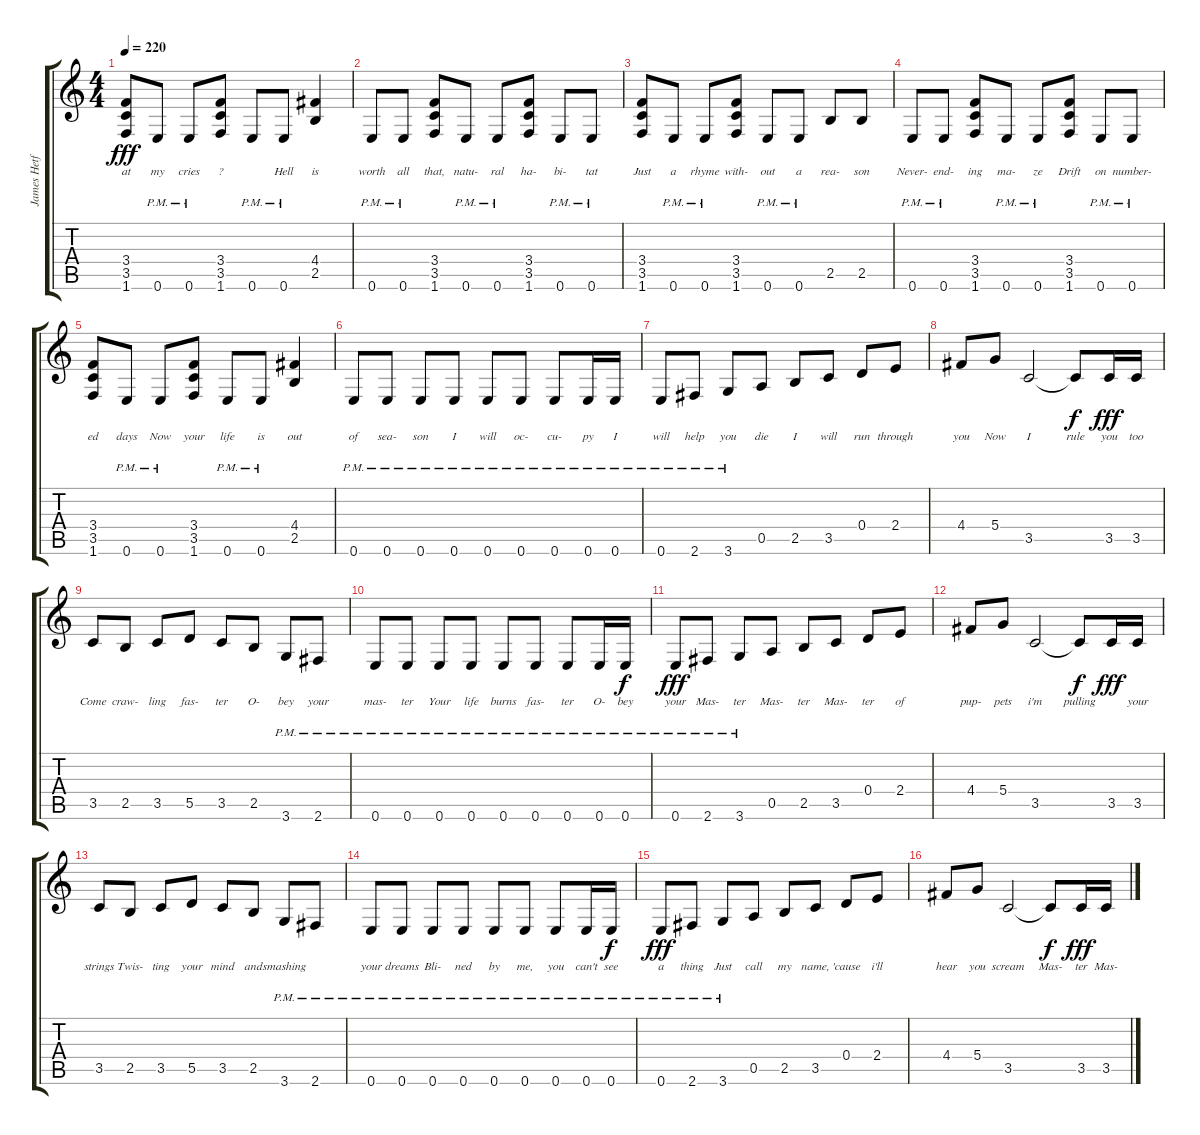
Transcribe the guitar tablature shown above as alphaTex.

\track ("James Hetfield" "James Hetf") {instrument distortionguitar}
\staff {score tabs}
\tuning (E4 B3 G3 D3 A2 E2) {hide}
\ts (4 4)
\tempo 220
\clef g2
\ks c
(3.4 3.5 1.6).8{lyrics (0 "at") lyrics (1 "") lyrics (2 "") lyrics (3 "") lyrics (4 "") dy fff} 0.6{pm}.8{lyrics (0 "my") lyrics (1 "") lyrics (2 "") lyrics (3 "") lyrics (4 "")} 0.6{pm}.8{lyrics (0 "cries") lyrics (1 "") lyrics (2 "") lyrics (3 "") lyrics (4 "")} (3.4 3.5 1.6).8{lyrics (0 "?") lyrics (1 "") lyrics (2 "") lyrics (3 "") lyrics (4 "")} 0.6{pm}.8{lyrics (0 "") lyrics (1 "") lyrics (2 "") lyrics (3 "") lyrics (4 "")} 0.6{pm}.8{lyrics (0 "Hell") lyrics (1 "") lyrics (2 "") lyrics (3 "") lyrics (4 "")} (4.4 2.5).4{lyrics (0 "is") lyrics (1 "") lyrics (2 "") lyrics (3 "") lyrics (4 "")} |
0.6{pm}.8{lyrics (0 "worth") lyrics (1 "") lyrics (2 "") lyrics (3 "") lyrics (4 "")} 0.6{pm}.8{lyrics (0 "all") lyrics (1 "") lyrics (2 "") lyrics (3 "") lyrics (4 "")} (3.4 3.5 1.6).8{lyrics (0 "that,") lyrics (1 "") lyrics (2 "") lyrics (3 "") lyrics (4 "")} 0.6{pm}.8{lyrics (0 "natu-") lyrics (1 "") lyrics (2 "") lyrics (3 "") lyrics (4 "")} 0.6{pm}.8{lyrics (0 "ral") lyrics (1 "") lyrics (2 "") lyrics (3 "") lyrics (4 "")} (3.4 3.5 1.6).8{lyrics (0 "ha-") lyrics (1 "") lyrics (2 "") lyrics (3 "") lyrics (4 "")} 0.6{pm}.8{lyrics (0 "bi-") lyrics (1 "") lyrics (2 "") lyrics (3 "") lyrics (4 "")} 0.6{pm}.8{lyrics (0 "tat") lyrics (1 "") lyrics (2 "") lyrics (3 "") lyrics (4 "")} |
(3.4 3.5 1.6).8{lyrics (0 "Just") lyrics (1 "") lyrics (2 "") lyrics (3 "") lyrics (4 "")} 0.6{pm}.8{lyrics (0 "a") lyrics (1 "") lyrics (2 "") lyrics (3 "") lyrics (4 "")} 0.6{pm}.8{lyrics (0 "rhyme") lyrics (1 "") lyrics (2 "") lyrics (3 "") lyrics (4 "")} (3.4 3.5 1.6).8{lyrics (0 "with-") lyrics (1 "") lyrics (2 "") lyrics (3 "") lyrics (4 "")} 0.6{pm}.8{lyrics (0 "out") lyrics (1 "") lyrics (2 "") lyrics (3 "") lyrics (4 "")} 0.6{pm}.8{lyrics (0 "a") lyrics (1 "") lyrics (2 "") lyrics (3 "") lyrics (4 "")} 2.5.8{lyrics (0 "rea-") lyrics (1 "") lyrics (2 "") lyrics (3 "") lyrics (4 "")} 2.5.8{lyrics (0 "son") lyrics (1 "") lyrics (2 "") lyrics (3 "") lyrics (4 "")} |
0.6{pm}.8{lyrics (0 "Never-") lyrics (1 "") lyrics (2 "") lyrics (3 "") lyrics (4 "")} 0.6{pm}.8{lyrics (0 "end-") lyrics (1 "") lyrics (2 "") lyrics (3 "") lyrics (4 "")} (3.4 3.5 1.6).8{lyrics (0 "ing") lyrics (1 "") lyrics (2 "") lyrics (3 "") lyrics (4 "")} 0.6{pm}.8{lyrics (0 "ma-") lyrics (1 "") lyrics (2 "") lyrics (3 "") lyrics (4 "")} 0.6{pm}.8{lyrics (0 "ze") lyrics (1 "") lyrics (2 "") lyrics (3 "") lyrics (4 "")} (3.4 3.5 1.6).8{lyrics (0 "Drift") lyrics (1 "") lyrics (2 "") lyrics (3 "") lyrics (4 "")} 0.6{pm}.8{lyrics (0 "on") lyrics (1 "") lyrics (2 "") lyrics (3 "") lyrics (4 "")} 0.6{pm}.8{lyrics (0 "number-") lyrics (1 "") lyrics (2 "") lyrics (3 "") lyrics (4 "")} |
(3.4 3.5 1.6).8{lyrics (0 "ed") lyrics (1 "") lyrics (2 "") lyrics (3 "") lyrics (4 "")} 0.6{pm}.8{lyrics (0 "days") lyrics (1 "") lyrics (2 "") lyrics (3 "") lyrics (4 "")} 0.6{pm}.8{lyrics (0 "Now") lyrics (1 "") lyrics (2 "") lyrics (3 "") lyrics (4 "")} (3.4 3.5 1.6).8{lyrics (0 "your") lyrics (1 "") lyrics (2 "") lyrics (3 "") lyrics (4 "")} 0.6{pm}.8{lyrics (0 "life") lyrics (1 "") lyrics (2 "") lyrics (3 "") lyrics (4 "")} 0.6{pm}.8{lyrics (0 "is") lyrics (1 "") lyrics (2 "") lyrics (3 "") lyrics (4 "")} (4.4 2.5).4{lyrics (0 "out") lyrics (1 "") lyrics (2 "") lyrics (3 "") lyrics (4 "")} |
0.6{pm}.8{lyrics (0 "of") lyrics (1 "") lyrics (2 "") lyrics (3 "") lyrics (4 "")} 0.6{pm}.8{lyrics (0 "sea-") lyrics (1 "") lyrics (2 "") lyrics (3 "") lyrics (4 "")} 0.6{pm}.8{lyrics (0 "son") lyrics (1 "") lyrics (2 "") lyrics (3 "") lyrics (4 "")} 0.6{pm}.8{lyrics (0 "I") lyrics (1 "") lyrics (2 "") lyrics (3 "") lyrics (4 "")} 0.6{pm}.8{lyrics (0 "will") lyrics (1 "") lyrics (2 "") lyrics (3 "") lyrics (4 "")} 0.6{pm}.8{lyrics (0 "oc-") lyrics (1 "") lyrics (2 "") lyrics (3 "") lyrics (4 "")} 0.6{pm}.8{lyrics (0 "cu-") lyrics (1 "") lyrics (2 "") lyrics (3 "") lyrics (4 "")} 0.6{pm}.16{lyrics (0 "py") lyrics (1 "") lyrics (2 "") lyrics (3 "") lyrics (4 "")} 0.6{pm}.16{lyrics (0 "I") lyrics (1 "") lyrics (2 "") lyrics (3 "") lyrics (4 "")} |
0.6{pm}.8{lyrics (0 "will") lyrics (1 "") lyrics (2 "") lyrics (3 "") lyrics (4 "")} 2.6{pm}.8{lyrics (0 "help") lyrics (1 "") lyrics (2 "") lyrics (3 "") lyrics (4 "")} 3.6{pm}.8{lyrics (0 "you") lyrics (1 "") lyrics (2 "") lyrics (3 "") lyrics (4 "")} 0.5.8{lyrics (0 "die") lyrics (1 "") lyrics (2 "") lyrics (3 "") lyrics (4 "")} 2.5.8{lyrics (0 "I") lyrics (1 "") lyrics (2 "") lyrics (3 "") lyrics (4 "")} 3.5.8{lyrics (0 "will") lyrics (1 "") lyrics (2 "") lyrics (3 "") lyrics (4 "")} 0.4.8{lyrics (0 "run") lyrics (1 "") lyrics (2 "") lyrics (3 "") lyrics (4 "")} 2.4.8{lyrics (0 "through") lyrics (1 "") lyrics (2 "") lyrics (3 "") lyrics (4 "")} |
4.4.8{lyrics (0 "you") lyrics (1 "") lyrics (2 "") lyrics (3 "") lyrics (4 "")} 5.4.8{lyrics (0 "Now") lyrics (1 "") lyrics (2 "") lyrics (3 "") lyrics (4 "")} 3.5.2{lyrics (0 "I") lyrics (1 "") lyrics (2 "") lyrics (3 "") lyrics (4 "")} 3.5{t}.8{lyrics (0 "rule") lyrics (1 "") lyrics (2 "") lyrics (3 "") lyrics (4 "") dy f} 3.5.16{lyrics (0 "you") lyrics (1 "") lyrics (2 "") lyrics (3 "") lyrics (4 "") dy fff} 3.5.16{lyrics (0 "too") lyrics (1 "") lyrics (2 "") lyrics (3 "") lyrics (4 "")} |
3.5.8{lyrics (0 "Come") lyrics (1 "") lyrics (2 "") lyrics (3 "") lyrics (4 "")} 2.5.8{lyrics (0 "craw-") lyrics (1 "") lyrics (2 "") lyrics (3 "") lyrics (4 "")} 3.5.8{lyrics (0 "ling") lyrics (1 "") lyrics (2 "") lyrics (3 "") lyrics (4 "")} 5.5.8{lyrics (0 "fas-") lyrics (1 "") lyrics (2 "") lyrics (3 "") lyrics (4 "")} 3.5.8{lyrics (0 "ter") lyrics (1 "") lyrics (2 "") lyrics (3 "") lyrics (4 "")} 2.5.8{lyrics (0 "O-") lyrics (1 "") lyrics (2 "") lyrics (3 "") lyrics (4 "")} 3.6{pm}.8{lyrics (0 "bey") lyrics (1 "") lyrics (2 "") lyrics (3 "") lyrics (4 "")} 2.6{pm}.8{lyrics (0 "your") lyrics (1 "") lyrics (2 "") lyrics (3 "") lyrics (4 "")} |
0.6{pm}.8{lyrics (0 "mas-") lyrics (1 "") lyrics (2 "") lyrics (3 "") lyrics (4 "")} 0.6{pm}.8{lyrics (0 "ter") lyrics (1 "") lyrics (2 "") lyrics (3 "") lyrics (4 "")} 0.6{pm}.8{lyrics (0 "Your") lyrics (1 "") lyrics (2 "") lyrics (3 "") lyrics (4 "")} 0.6{pm}.8{lyrics (0 "life") lyrics (1 "") lyrics (2 "") lyrics (3 "") lyrics (4 "")} 0.6{pm}.8{lyrics (0 "burns") lyrics (1 "") lyrics (2 "") lyrics (3 "") lyrics (4 "")} 0.6{pm}.8{lyrics (0 "fas-") lyrics (1 "") lyrics (2 "") lyrics (3 "") lyrics (4 "")} 0.6{pm}.8{lyrics (0 "ter") lyrics (1 "") lyrics (2 "") lyrics (3 "") lyrics (4 "")} 0.6{pm}.16{lyrics (0 "O-") lyrics (1 "") lyrics (2 "") lyrics (3 "") lyrics (4 "")} 0.6{pm}.16{lyrics (0 "bey") lyrics (1 "") lyrics (2 "") lyrics (3 "") lyrics (4 "") dy f} |
0.6{pm}.8{lyrics (0 "your") lyrics (1 "") lyrics (2 "") lyrics (3 "") lyrics (4 "") dy fff} 2.6{pm}.8{lyrics (0 "Mas-") lyrics (1 "") lyrics (2 "") lyrics (3 "") lyrics (4 "")} 3.6{pm}.8{lyrics (0 "ter") lyrics (1 "") lyrics (2 "") lyrics (3 "") lyrics (4 "")} 0.5.8{lyrics (0 "Mas-") lyrics (1 "") lyrics (2 "") lyrics (3 "") lyrics (4 "")} 2.5.8{lyrics (0 "ter") lyrics (1 "") lyrics (2 "") lyrics (3 "") lyrics (4 "")} 3.5.8{lyrics (0 "Mas-") lyrics (1 "") lyrics (2 "") lyrics (3 "") lyrics (4 "")} 0.4.8{lyrics (0 "ter") lyrics (1 "") lyrics (2 "") lyrics (3 "") lyrics (4 "")} 2.4.8{lyrics (0 "of") lyrics (1 "") lyrics (2 "") lyrics (3 "") lyrics (4 "")} |
4.4.8{lyrics (0 "pup-") lyrics (1 "") lyrics (2 "") lyrics (3 "") lyrics (4 "")} 5.4.8{lyrics (0 "pets") lyrics (1 "") lyrics (2 "") lyrics (3 "") lyrics (4 "")} 3.5.2{lyrics (0 "i'm") lyrics (1 "") lyrics (2 "") lyrics (3 "") lyrics (4 "")} 3.5{t}.8{lyrics (0 "pulling") lyrics (1 "") lyrics (2 "") lyrics (3 "") lyrics (4 "") dy f} 3.5.16{lyrics (0 "") lyrics (1 "") lyrics (2 "") lyrics (3 "") lyrics (4 "") dy fff} 3.5.16{lyrics (0 "your") lyrics (1 "") lyrics (2 "") lyrics (3 "") lyrics (4 "")} |
3.5.8{lyrics (0 "strings") lyrics (1 "") lyrics (2 "") lyrics (3 "") lyrics (4 "")} 2.5.8{lyrics (0 "Twis-") lyrics (1 "") lyrics (2 "") lyrics (3 "") lyrics (4 "")} 3.5.8{lyrics (0 "ting") lyrics (1 "") lyrics (2 "") lyrics (3 "") lyrics (4 "")} 5.5.8{lyrics (0 "your") lyrics (1 "") lyrics (2 "") lyrics (3 "") lyrics (4 "")} 3.5.8{lyrics (0 "mind") lyrics (1 "") lyrics (2 "") lyrics (3 "") lyrics (4 "")} 2.5.8{lyrics (0 "and") lyrics (1 "") lyrics (2 "") lyrics (3 "") lyrics (4 "")} 3.6{pm}.8{lyrics (0 "smashing") lyrics (1 "") lyrics (2 "") lyrics (3 "") lyrics (4 "")} 2.6{pm}.8{lyrics (0 "") lyrics (1 "") lyrics (2 "") lyrics (3 "") lyrics (4 "")} |
0.6{pm}.8{lyrics (0 "your") lyrics (1 "") lyrics (2 "") lyrics (3 "") lyrics (4 "")} 0.6{pm}.8{lyrics (0 "dreams") lyrics (1 "") lyrics (2 "") lyrics (3 "") lyrics (4 "")} 0.6{pm}.8{lyrics (0 "Bli-") lyrics (1 "") lyrics (2 "") lyrics (3 "") lyrics (4 "")} 0.6{pm}.8{lyrics (0 "ned") lyrics (1 "") lyrics (2 "") lyrics (3 "") lyrics (4 "")} 0.6{pm}.8{lyrics (0 "by") lyrics (1 "") lyrics (2 "") lyrics (3 "") lyrics (4 "")} 0.6{pm}.8{lyrics (0 "me,") lyrics (1 "") lyrics (2 "") lyrics (3 "") lyrics (4 "")} 0.6{pm}.8{lyrics (0 "you") lyrics (1 "") lyrics (2 "") lyrics (3 "") lyrics (4 "")} 0.6{pm}.16{lyrics (0 "can't") lyrics (1 "") lyrics (2 "") lyrics (3 "") lyrics (4 "")} 0.6{pm}.16{lyrics (0 "see") lyrics (1 "") lyrics (2 "") lyrics (3 "") lyrics (4 "") dy f} |
0.6{pm}.8{lyrics (0 "a") lyrics (1 "") lyrics (2 "") lyrics (3 "") lyrics (4 "") dy fff} 2.6{pm}.8{lyrics (0 "thing") lyrics (1 "") lyrics (2 "") lyrics (3 "") lyrics (4 "")} 3.6{pm}.8{lyrics (0 "Just") lyrics (1 "") lyrics (2 "") lyrics (3 "") lyrics (4 "")} 0.5.8{lyrics (0 "call") lyrics (1 "") lyrics (2 "") lyrics (3 "") lyrics (4 "")} 2.5.8{lyrics (0 "my") lyrics (1 "") lyrics (2 "") lyrics (3 "") lyrics (4 "")} 3.5.8{lyrics (0 "name,") lyrics (1 "") lyrics (2 "") lyrics (3 "") lyrics (4 "")} 0.4.8{lyrics (0 "'cause") lyrics (1 "") lyrics (2 "") lyrics (3 "") lyrics (4 "")} 2.4.8{lyrics (0 "i'll") lyrics (1 "") lyrics (2 "") lyrics (3 "") lyrics (4 "")} |
4.4.8{lyrics (0 "hear") lyrics (1 "") lyrics (2 "") lyrics (3 "") lyrics (4 "")} 5.4.8{lyrics (0 "you") lyrics (1 "") lyrics (2 "") lyrics (3 "") lyrics (4 "")} 3.5.2{lyrics (0 "scream") lyrics (1 "") lyrics (2 "") lyrics (3 "") lyrics (4 "")} 3.5{t}.8{lyrics (0 "Mas-") lyrics (1 "") lyrics (2 "") lyrics (3 "") lyrics (4 "") dy f} 3.5.16{lyrics (0 "ter") lyrics (1 "") lyrics (2 "") lyrics (3 "") lyrics (4 "") dy fff} 3.5.16{lyrics (0 "Mas-") lyrics (1 "") lyrics (2 "") lyrics (3 "") lyrics (4 "")}
